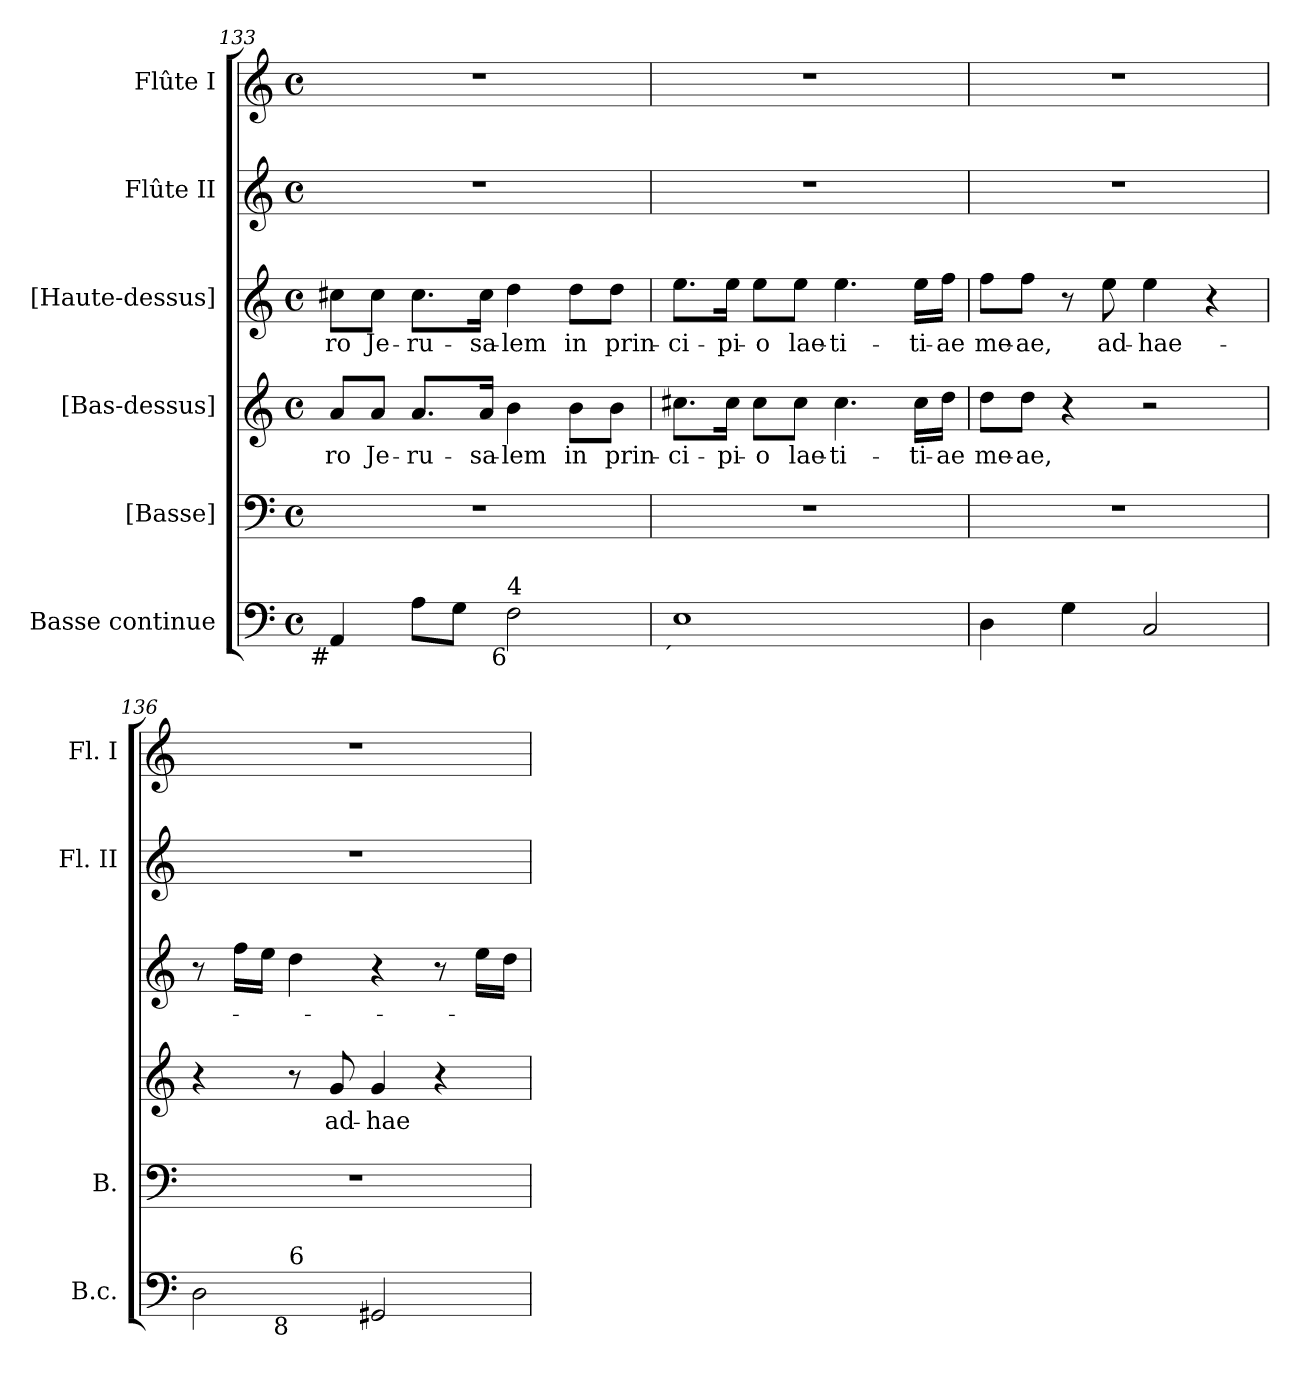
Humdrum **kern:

**kern	**kern	**kern	**text	**kern	**text	**kern	**kern
*part6	*part5	*part4	*part4	*part3	*part3	*part2	*part1
*staff6	*staff5	*staff4	*staff4	*staff3	*staff3	*staff2	*staff1
*I"Basse continue	*I"[Basse]	*I"[Bas-dessus]	*	*I"[Haute-dessus]	*	*I"Flûte II	*I"Flûte I
*I'B.c.	*I'B.	*	*	*	*	*I'Fl. II	*I'Fl. I
*clefF4	*clefF4	*clefG2	*	*clefG2	*	*clefG2	*clefG2
*k[]	*k[]	*k[]	*	*k[]	*	*k[]	*k[]
*a:	*a:	*a:	*	*a:	*	*a:	*a:
*M4/4	*M4/4	*M4/4	*	*M4/4	*	*M4/4	*M4/4
*met(c)	*met(c)	*met(c)	*	*met(c)	*	*met(c)	*met(c)
=133	=133	=133	=133	=133	=133	=133	=133
!	!	!	!LO:LY:b:color=#000000	!	!	!	!
!LO:TX:b:rj:t=#	!	!	!	!	!	!	!
!	!	!	!	!	!LO:LY:b:color=#000000	!	!
4AAi/	1r	8ai/L	-ro	8cc#Xi\L	-ro	1r	1r
!	!	!	!LO:LY:b:color=#000000	!	!	!	!
!	!	!	!	!	!LO:LY:b:color=#000000	!	!
.	.	8ai/J	Je-	8cc#i\J	Je-	.	.
!	!	!	!LO:LY:b:color=#000000	!	!	!	!
!	!	!	!	!	!LO:LY:b:color=#000000	!	!
8Ai\L	.	8.ai/L	-ru-	8.cc#i\L	-ru-	.	.
8Gi\J	.	.	.	.	.	.	.
!	!	!	!LO:LY:b:color=#000000	!	!	!	!
!	!	!	!	!	!LO:LY:b:color=#000000	!	!
.	.	16ai/Jk	-sa-	16cc#i\Jk	-sa-	.	.
!	!	!	!LO:LY:b:color=#000000	!	!	!	!
!LO:TX:b:rj:t=6	!	!	!	!	!	!	!
!LO:TX:t=4	!	!	!	!	!	!	!
!	!	!	!	!	!LO:LY:b:color=#000000	!	!
2Fi\	.	4bi\	-lem	4ddi\	-lem	.	.
!	!	!	!LO:LY:b:color=#000000	!	!	!	!
!	!	!	!	!	!LO:LY:b:color=#000000	!	!
.	.	8bi\L	in	8ddi\L	in	.	.
!	!	!	!LO:LY:b:color=#000000	!	!	!	!
!	!	!	!	!	!LO:LY:b:color=#000000	!	!
.	.	8bi\J	prin-	8ddi\J	prin-	.	.
!!LO:LB:g=z
=134	=134	=134	=134	=134	=134	=134	=134
!	!	!	!LO:LY:b:color=#000000	!	!	!	!
!LO:TX:b:rj:t=´	!	!	!	!	!	!	!
!	!	!	!	!	!LO:LY:b:color=#000000	!	!
1Ei	1r	8.cc#Xi\L	-ci-	8.eei\L	-ci-	1r	1r
!	!	!	!LO:LY:b:color=#000000	!	!	!	!
!	!	!	!	!	!LO:LY:b:color=#000000	!	!
.	.	16cc#i\Jk	-pi-	16eei\Jk	-pi-	.	.
!	!	!	!LO:LY:b:color=#000000	!	!	!	!
!	!	!	!	!	!LO:LY:b:color=#000000	!	!
.	.	8cc#i\L	-o	8eei\L	-o	.	.
!	!	!	!LO:LY:b:color=#000000	!	!	!	!
!	!	!	!	!	!LO:LY:b:color=#000000	!	!
.	.	8cc#i\J	lae-	8eei\J	lae-	.	.
!	!	!	!LO:LY:b:color=#000000	!	!	!	!
!	!	!	!	!	!LO:LY:b:color=#000000	!	!
.	.	4.cc#i\	-ti-	4.eei\	-ti-	.	.
!	!	!	!LO:LY:b:color=#000000	!	!	!	!
!	!	!	!	!	!LO:LY:b:color=#000000	!	!
.	.	16cc#i\LL	-ti-	16eei\LL	-ti-	.	.
!	!	!	!LO:LY:b:color=#000000	!	!	!	!
!	!	!	!	!	!LO:LY:b:color=#000000	!	!
.	.	16ddi\JJ	-ae	16ffi\JJ	-ae	.	.
=135	=135	=135	=135	=135	=135	=135	=135
!	!	!	!LO:LY:b:color=#000000	!	!	!	!
!	!	!	!	!	!LO:LY:b:color=#000000	!	!
4Di\	1r	8ddi\L	me-	8ffi\L	me-	1r	1r
!	!	!	!LO:LY:b:color=#000000	!	!	!	!
!	!	!	!	!	!LO:LY:b:color=#000000	!	!
.	.	8ddi\J	-ae,	8ffi\J	-ae,	.	.
4Gi\	.	4r	.	8r	.	.	.
!	!	!	!	!	!LO:LY:b:color=#000000	!	!
.	.	.	.	8eei\	ad-	.	.
!	!	!	!	!	!LO:LY:b:color=#000000	!	!
2Ci/	.	2r	.	4eei\	-hae-	.	.
.	.	.	.	4r	.	.	.
=136	=136	=136	=136	=136	=136	=136	=136
!LO:TX:b:rj:t=9	!	!	!	!	!	!	!
!LO:TX:t=7	!	!	!	!	!	!	!
*^	*	*	*	*	*	*	*
2Di\	4ryy	1r	4r	.	8r	.	1r	1r
.	.	.	.	.	16ffi\LL	.	.	.
.	.	.	.	.	16eei\JJ	.	.	.
!	!LO:TX:b:rj:t=8	!	!	!	!	!	!	!
!	!LO:TX:t=6	!	!	!	!	!	!	!
.	2.ryy	.	8r	.	4ddi\	.	.	.
!	!	!	!	!LO:LY:b:color=#000000	!	!	!	!
.	.	.	8gi/	ad-	.	.	.	.
!	!	!	!	!LO:LY:b:color=#000000	!	!	!	!
2GG#Xi/	.	.	4gi/	-hae-	4r	.	.	.
.	.	.	4r	.	8r	.	.	.
.	.	.	.	.	16eei\LL	.	.	.
.	.	.	.	.	16ddi\JJ	.	.	.
*v	*v	*	*	*	*	*	*	*
=	=	=	=	=	=	=	=
*-	*-	*-	*-	*-	*-	*-	*-
